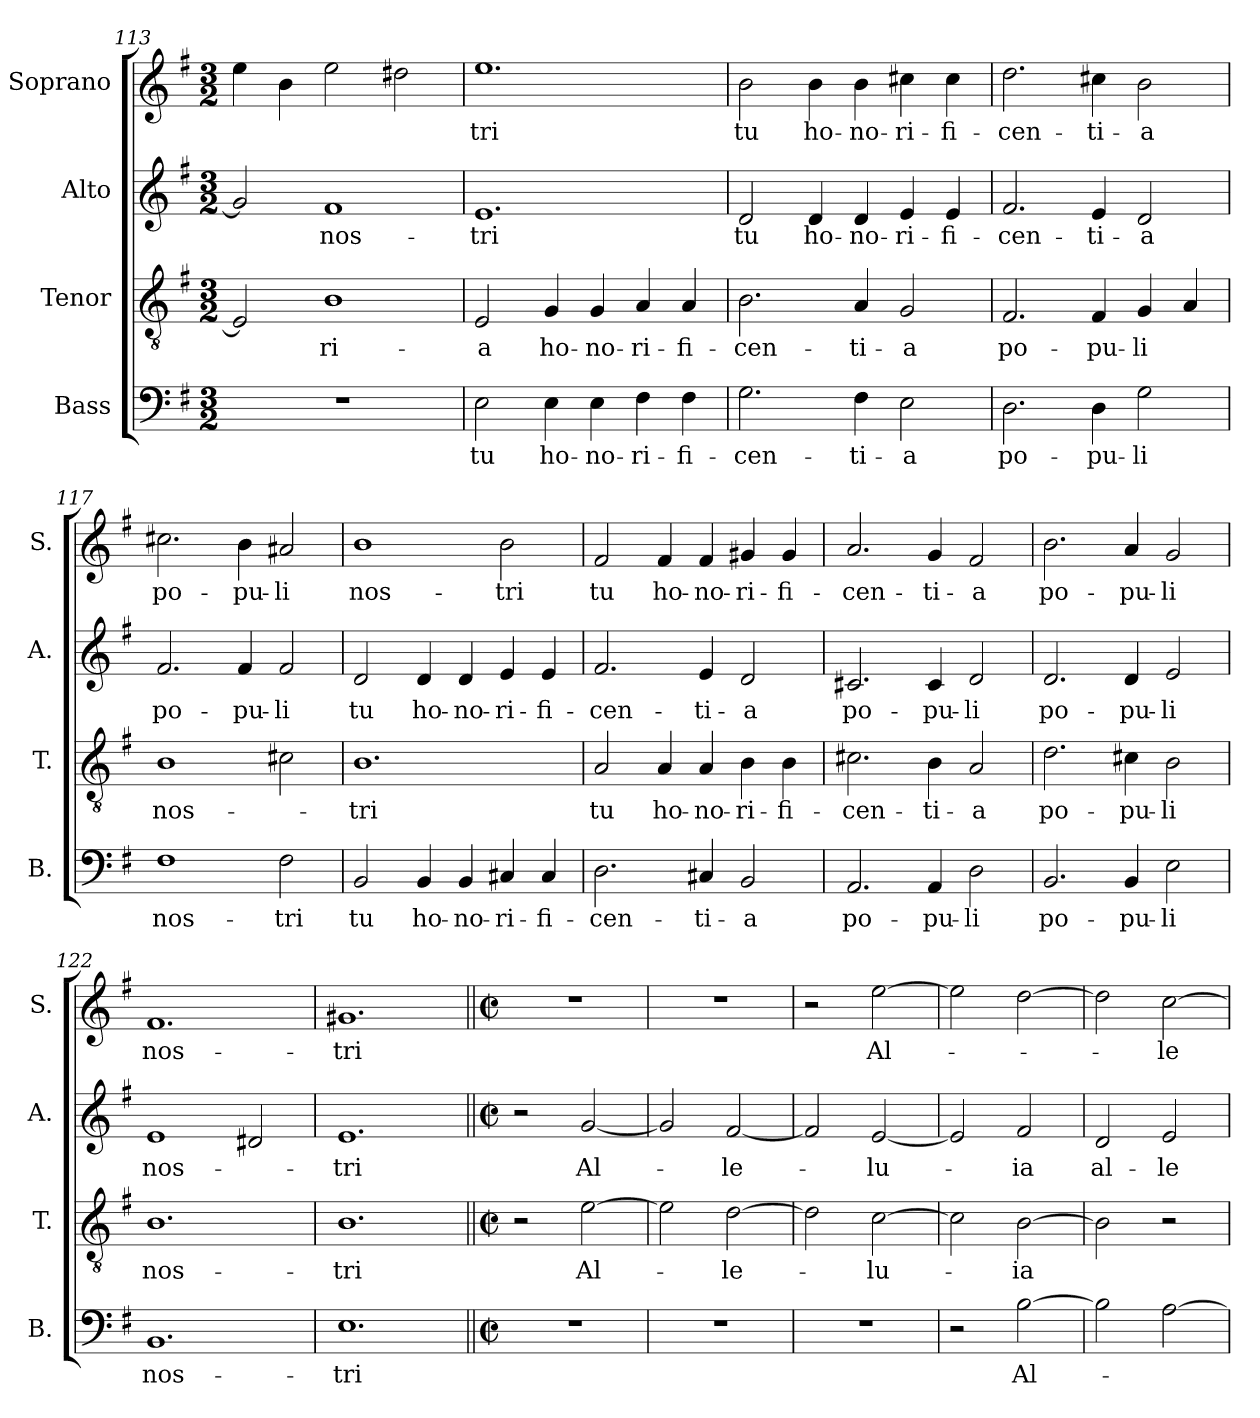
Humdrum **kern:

**kern	**text	**kern	**text	**kern	**text	**kern	**text
*part4	*part4	*part3	*part3	*part2	*part2	*part1	*part1
*staff4	*staff4	*staff3	*staff3	*staff2	*staff2	*staff1	*staff1
*I"Bass	*	*I"Tenor	*	*I"Alto	*	*I"Soprano	*
*I'B.	*	*I'T.	*	*I'A.	*	*I'S.	*
*clefF4	*	*clefGv2	*	*clefG2	*	*clefG2	*
*k[f#]	*	*k[f#]	*	*k[f#]	*	*k[f#]	*
*M3/2	*	*M3/2	*	*M3/2	*	*M3/2	*
=113	=113	=113	=113	=113	=113	=113	=113
1.r	.	2E/]	.	2g/]	.	4ee\	.
.	.	.	.	.	.	4b\	.
!	!	!	!LO:LY:b	!	!LO:LY:b	!	!
.	.	1B	-ri-	1f#	-nos-	2ee\	.
.	.	.	.	.	.	2dd#X\	.
!!LO:LB:g=z
=114	=114	=114	=114	=114	=114	=114	=114
!	!LO:LY:b	!	!LO:LY:b	!	!LO:LY:b	!	!LO:LY:b
2E\	tu	2E/	-a	1.e	-tri	1.ee	-tri
!	!LO:LY:b	!	!LO:LY:b	!	!	!	!
4E\	ho-	4G/	ho-	.	.	.	.
!	!LO:LY:b	!	!LO:LY:b	!	!	!	!
4E\	-no-	4G/	-no-	.	.	.	.
!	!LO:LY:b	!	!LO:LY:b	!	!	!	!
4F#\	-ri-	4A/	-ri-	.	.	.	.
!	!LO:LY:b	!	!LO:LY:b	!	!	!	!
4F#\	-fi-	4A/	-fi-	.	.	.	.
=115	=115	=115	=115	=115	=115	=115	=115
!	!LO:LY:b	!	!LO:LY:b	!	!LO:LY:b	!	!LO:LY:b
2.G\	-cen-	2.B\	-cen-	2d/	tu	2b\	tu
!	!	!	!	!	!LO:LY:b	!	!LO:LY:b
.	.	.	.	4d/	ho-	4b\	ho-
!	!LO:LY:b	!	!LO:LY:b	!	!LO:LY:b	!	!LO:LY:b
4F#\	-ti-	4A/	-ti-	4d/	-no-	4b\	-no-
!	!LO:LY:b	!	!LO:LY:b	!	!LO:LY:b	!	!LO:LY:b
2E\	-a	2G/	-a	4e/	-ri-	4cc#X\	-ri-
!	!	!	!	!	!LO:LY:b	!	!LO:LY:b
.	.	.	.	4e/	-fi-	4cc#\	-fi-
=116	=116	=116	=116	=116	=116	=116	=116
!	!LO:LY:b	!	!LO:LY:b	!	!LO:LY:b	!	!LO:LY:b
2.D\	po-	2.F#/	po-	2.f#/	-cen-	2.dd\	-cen-
!	!LO:LY:b	!	!LO:LY:b	!	!LO:LY:b	!	!LO:LY:b
4D\	-pu-	4F#/	-pu-	4e/	-ti-	4cc#X\	-ti-
!	!LO:LY:b	!	!LO:LY:b	!	!LO:LY:b	!	!LO:LY:b
2G\	-li	4G/	-li	2d/	-a	2b\	-a
.	.	4A/	.	.	.	.	.
=117	=117	=117	=117	=117	=117	=117	=117
!	!LO:LY:b	!	!LO:LY:b	!	!LO:LY:b	!	!LO:LY:b
1F#	nos-	1B	nos-	2.f#/	po-	2.cc#X\	po-
!	!	!	!	!	!LO:LY:b	!	!LO:LY:b
.	.	.	.	4f#/	-pu-	4b\	-pu-
!	!LO:LY:b	!	!	!	!LO:LY:b	!	!LO:LY:b
2F#\	-tri	2c#X\	.	2f#/	-li	2a#X/	-li
=118	=118	=118	=118	=118	=118	=118	=118
!	!LO:LY:b	!	!LO:LY:b	!	!LO:LY:b	!	!LO:LY:b
2BB/	tu	1.B	-tri	2d/	tu	1b	nos-
!	!LO:LY:b	!	!	!	!LO:LY:b	!	!
4BB/	ho-	.	.	4d/	ho-	.	.
!	!LO:LY:b	!	!	!	!LO:LY:b	!	!
4BB/	-no-	.	.	4d/	-no-	.	.
!	!LO:LY:b	!	!	!	!LO:LY:b	!	!LO:LY:b
4C#X/	-ri-	.	.	4e/	-ri-	2b\	-tri
!	!LO:LY:b	!	!	!	!LO:LY:b	!	!
4C#/	-fi-	.	.	4e/	-fi-	.	.
!!LO:LB:g=z
=119	=119	=119	=119	=119	=119	=119	=119
!	!LO:LY:b	!	!LO:LY:b	!	!LO:LY:b	!	!LO:LY:b
2.D\	-cen-	2A/	tu	2.f#/	-cen-	2f#/	tu
!	!	!	!LO:LY:b	!	!	!	!LO:LY:b
.	.	4A/	ho-	.	.	4f#/	ho-
!	!LO:LY:b	!	!LO:LY:b	!	!LO:LY:b	!	!LO:LY:b
4C#X/	-ti-	4A/	-no-	4e/	-ti-	4f#/	-no-
!	!LO:LY:b	!	!LO:LY:b	!	!LO:LY:b	!	!LO:LY:b
2BB/	-a	4B\	-ri-	2d/	-a	4g#X/	-ri-
!	!	!	!LO:LY:b	!	!	!	!LO:LY:b
.	.	4B\	-fi-	.	.	4g#/	-fi-
=120	=120	=120	=120	=120	=120	=120	=120
!	!LO:LY:b	!	!LO:LY:b	!	!LO:LY:b	!	!LO:LY:b
2.AA/	po-	2.c#X\	-cen-	2.c#X/	po-	2.a/	-cen-
!	!LO:LY:b	!	!LO:LY:b	!	!LO:LY:b	!	!LO:LY:b
4AA/	-pu-	4B\	-ti-	4c#/	-pu-	4g/	-ti-
!	!LO:LY:b	!	!LO:LY:b	!	!LO:LY:b	!	!LO:LY:b
2D\	-li	2A/	-a	2d/	-li	2f#/	-a
=121	=121	=121	=121	=121	=121	=121	=121
!	!LO:LY:b	!	!LO:LY:b	!	!LO:LY:b	!	!LO:LY:b
2.BB/	po-	2.d\	po-	2.d/	po-	2.b\	po-
!	!LO:LY:b	!	!LO:LY:b	!	!LO:LY:b	!	!LO:LY:b
4BB/	-pu-	4c#X\	-pu-	4d/	-pu-	4a/	-pu-
!	!LO:LY:b	!	!LO:LY:b	!	!LO:LY:b	!	!LO:LY:b
2E\	-li	2B\	-li	2e/	-li	2g/	-li
=122	=122	=122	=122	=122	=122	=122	=122
!	!LO:LY:b	!	!LO:LY:b	!	!LO:LY:b	!	!LO:LY:b
1.BB	nos-	1.B	nos-	1e	nos-	1.f#	nos-
.	.	.	.	2d#X/	.	.	.
=123	=123	=123	=123	=123	=123	=123	=123
!	!LO:LY:b	!	!LO:LY:b	!	!LO:LY:b	!	!LO:LY:b
1.E	-tri	1.B	-tri	1.e	-tri	1.g#X	-tri
=124||	=124||	=124||	=124||	=124||	=124||	=124||	=124||
*M2/2	*	*M2/2	*	*M2/2	*	*M2/2	*
*met(c|)	*	*met(c|)	*	*met(c|)	*	*met(c|)	*
1r	.	2r	.	2r	.	1r	.
!	!	!	!LO:LY:b	!	!LO:LY:b	!	!
.	.	[2e\	Al-	[2g/	Al-	.	.
=125	=125	=125	=125	=125	=125	=125	=125
1r	.	2e\]	.	2g/]	.	1r	.
!	!	!	!LO:LY:b	!	!LO:LY:b	!	!
.	.	[2d\	-le-	[2f#/	-le-	.	.
=126	=126	=126	=126	=126	=126	=126	=126
1r	.	2d\]	.	2f#/]	.	2r	.
!	!	!	!LO:LY:b	!	!LO:LY:b	!	!LO:LY:b
.	.	[2c\	-lu-	[2e/	-lu-	[2ee\	Al-
=127	=127	=127	=127	=127	=127	=127	=127
2r	.	2c\]	.	2e/]	.	2ee\]	.
!	!LO:LY:b	!	!LO:LY:b	!	!LO:LY:b	!	!
[2B\	Al-	[2B\	-ia	2f#/	-ia	[2dd\	.
!!LO:PB:g=z
=128	=128	=128	=128	=128	=128	=128	=128
!	!	!	!	!	!LO:LY:b	!	!
2B\]	.	2B\]	.	2d/	al-	2dd\]	.
!	!	!	!	!	!LO:LY:b	!	!LO:LY:b
[2A\	.	2r	.	2e/	-le-	[2cc\	-le-
=	=	=	=	=	=	=	=
*-	*-	*-	*-	*-	*-	*-	*-
